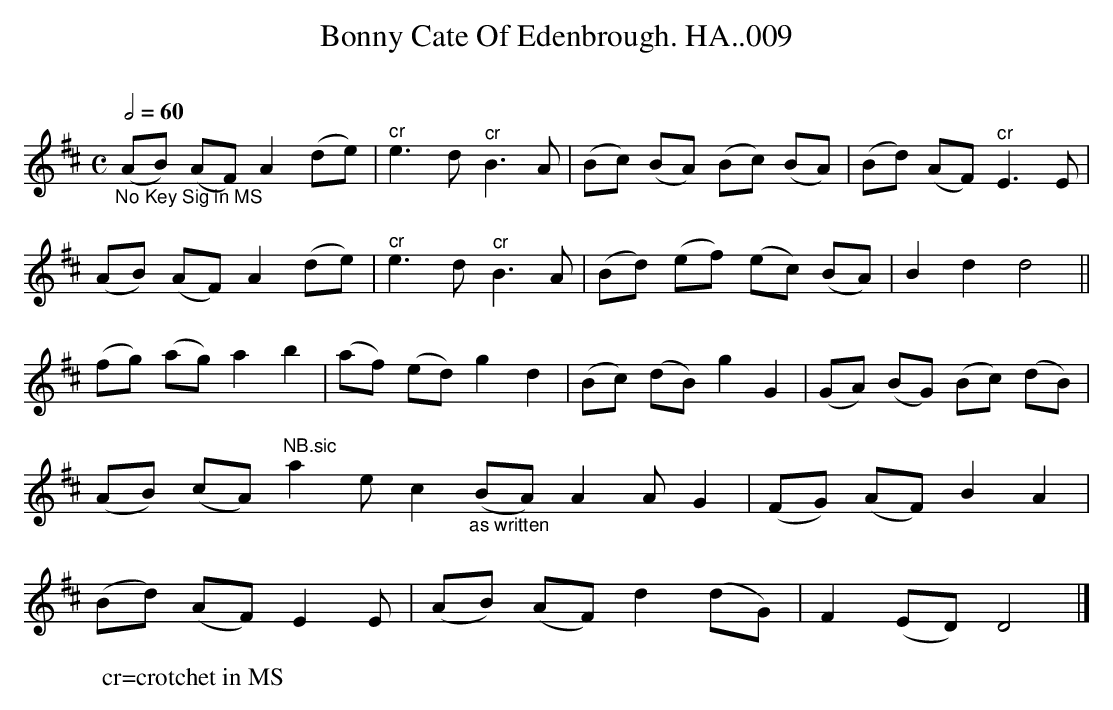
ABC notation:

X:1
T:Bonny Cate Of Edenbrough. HA..009
M:C
L:1/8
Q:1/2=60
O:
K:D
"_No Key Sig in MS"(AB) (AF) A2 (de)|"^cr"e3d "^cr"B3A|\
(Bc) (BA) (Bc) (BA)|(Bd) (AF) "^cr"E3E|
(AB) (AF) A2 (de)|"^cr"e3d "^cr"B3A|\
(Bd) (ef) (ec) (BA)|B2d2d4||
(fg) (ag) a2b2|(af) (ed) g2d2|\
(Bc) (dB) g2G2|(GA) (BG) (Bc) (dB)|
(AB) (cA) "^NB.sic"a2e c2 "_as written"(BA) A2AG2|(FG) (AF) B2A2|
(Bd) (AF) E2E|(AB) (AF) d2 (dG)|F2 (ED)D4|]
W:cr=crotchet in MS
